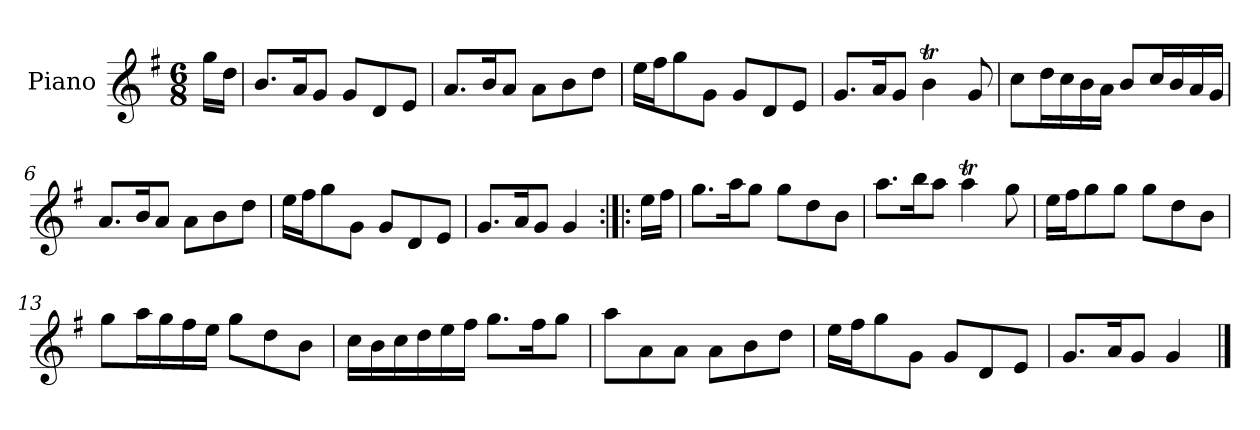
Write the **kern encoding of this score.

**kern
*part1
*staff1
*I"Piano
*I'Pno.
*clefG2
*k[f#]
*M6/8
=
16gg\LL
16dd\JJ
=1
8.b/L
16a/K
8g/J
8g/L
8d/
8e/J
=2
8.a/L
16b/K
8a/J
8a\L
8b\
8dd\J
=3
16ee\LL
16ff#\J
8gg\
8g\J
8g/L
8d/
8e/J
=4
8.g/L
16a/K
8g/J
4bt\
8g/
=5
8cc\L
16dd\L
16cc\
16b\
16a\JJ
8b/L
16cc/L
16b/
16a/
16g/JJ
=6
8.a/L
16b/K
8a/J
8a\L
8b\
8dd\J
=7
16ee\LL
16ff#\J
8gg\
8g\J
8g/L
8d/
8e/J
=8
8.g/L
16a/K
8g/J
4g/
=9:|!|:
16ee\LL
16ff#\JJ
=10
8.gg\L
16aa\K
8gg\J
8gg\L
8dd\
8b\J
=11
8.aa\L
16bb\K
8aa\J
4aaT\
8gg\
=12
16ee\LL
16ff#\J
8gg\
8gg\J
8gg\L
8dd\
8b\J
=13
8gg\L
16aa\L
16gg\
16ff#\
16ee\JJ
8gg\L
8dd\
8b\J
=14
16cc\LL
16b\
16cc\
16dd\
16ee\
16ff#\JJ
8.gg\L
16ff#\K
8gg\J
=15
8aa\L
8a\
8a\J
8a\L
8b\
8dd\J
=16
16ee\LL
16ff#\J
8gg\
8g\J
8g/L
8d/
8e/J
=17
8.g/L
16a/K
8g/J
4g/
==
*-
